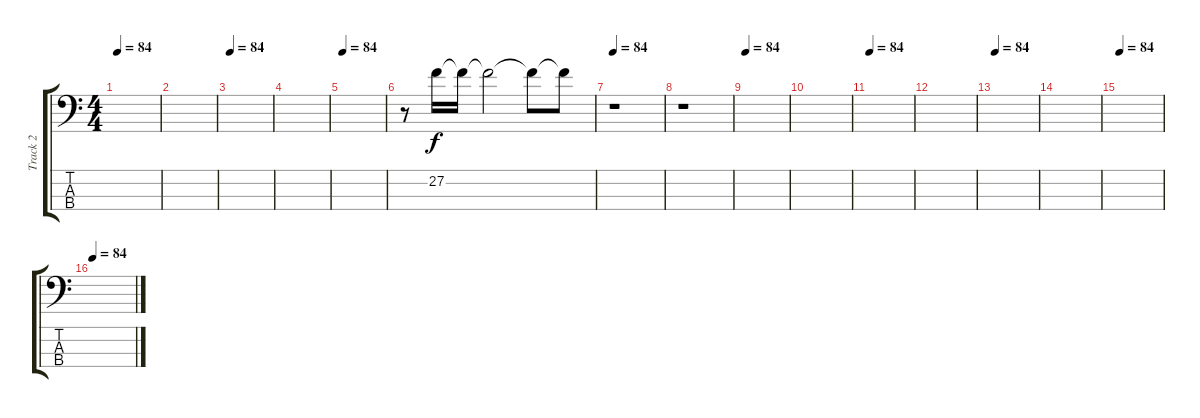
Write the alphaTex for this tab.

\track ("Track 2" "Track 2") {instrument stringensemble1}
\staff {score tabs}
\tuning (G2 D2 A1 E1) {hide}
\ts (4 4)
\tempo 84
\clef f4
\ks c
|
|
\tempo 84
|
|
\tempo 105
\tempo 84
|
r.8 27.2.16 27.2{t}.16 27.2{t}.2 27.2{t}.8 27.2{t}.8 |
\tempo 84
r.1 |
r.1 |
\tempo 84
|
|
\tempo 84
|
|
\tempo 84
|
|
\tempo 84
|
\tempo 84
